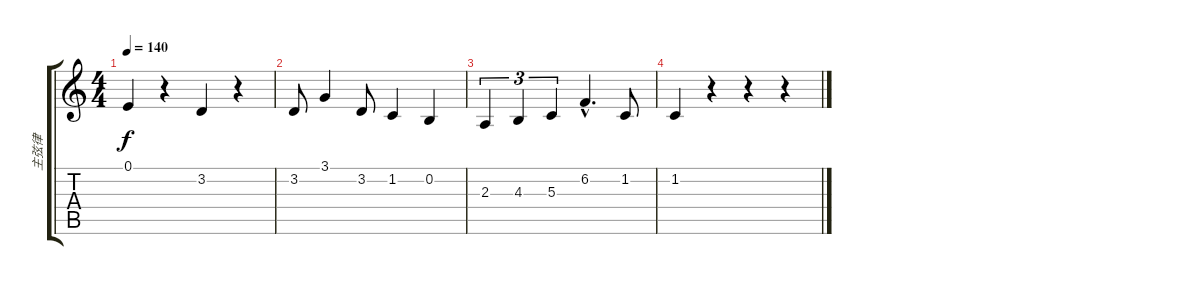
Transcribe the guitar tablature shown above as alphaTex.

\track ("主弦律" "主弦律") {instrument fx8scifi}
\staff {score tabs}
\tuning (E4 B3 G3 D3 A2 E2) {hide}
\ts (4 4)
\tempo 140
\clef g2
\ks c
0.1.4{dy f} r.4 3.2.4 r.4 |
3.2.8 3.1.4 3.2.8 1.2.4 0.2.4 |
2.3.4{tu (3 2)} 4.3.4{tu (3 2)} 5.3.4{tu (3 2)} 6.2{hac}.4{d} 1.2.8 |
1.2.4 r.4 r.4 r.4
